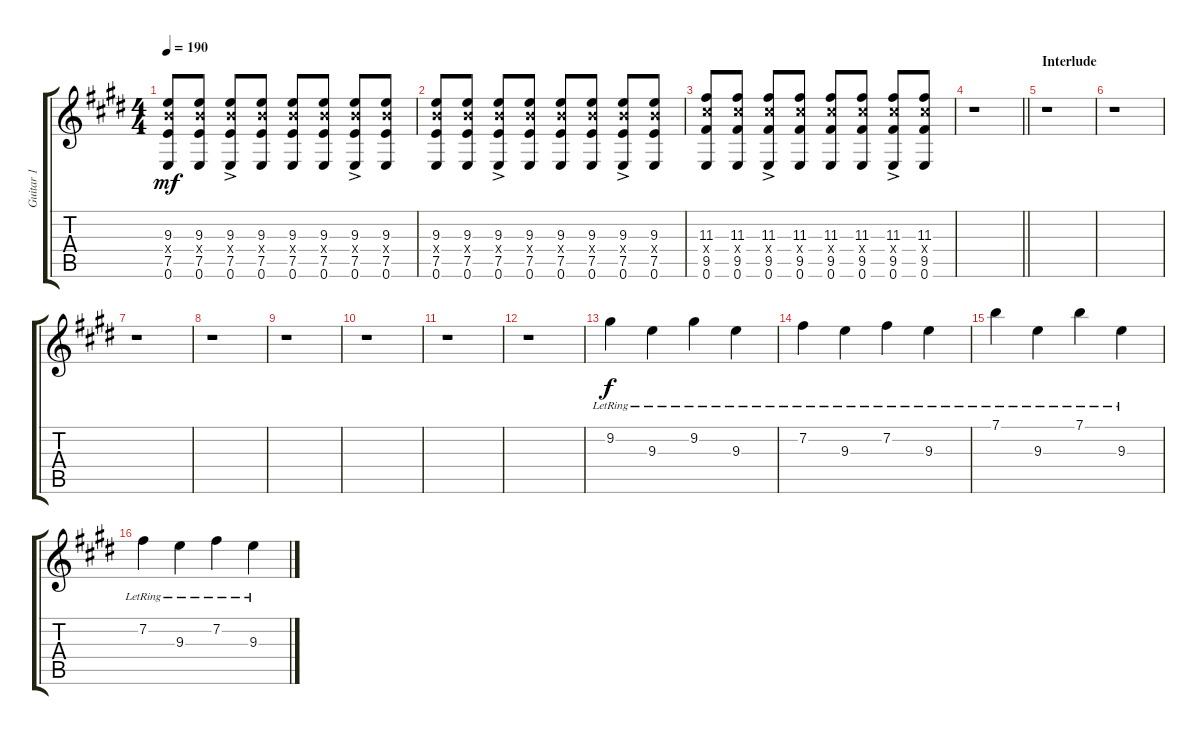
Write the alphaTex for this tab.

\track ("Guitar 1" "Guitar 1") {instrument electricguitarclean}
\staff {score tabs}
\tuning (E4 B3 G3 D3 A2 E2) {hide}
\ts (4 4)
\tempo 190
\clef g2
\ks e
(9.3 9.4{x} 7.5 0.6).8{dy mf} (9.3 9.4{x} 7.5 0.6).8 (9.3{ac} 9.4{ac x} 7.5{ac} 0.6{ac}).8 (9.3 9.4{x} 7.5 0.6).8 (9.3 9.4{x} 7.5 0.6).8 (9.3 9.4{x} 7.5 0.6).8 (9.3{ac} 9.4{ac x} 7.5{ac} 0.6{ac}).8 (9.3 9.4{x} 7.5 0.6).8 |
(9.3 9.4{x} 7.5 0.6).8 (9.3 9.4{x} 7.5 0.6).8 (9.3{ac} 9.4{ac x} 7.5{ac} 0.6{ac}).8 (9.3 9.4{x} 7.5 0.6).8 (9.3 9.4{x} 7.5 0.6).8 (9.3 9.4{x} 7.5 0.6).8 (9.3{ac} 9.4{ac x} 7.5{ac} 0.6{ac}).8 (9.3 9.4{x} 7.5 0.6).8 |
(11.3 11.4{x} 9.5 0.6).8 (11.3 11.4{x} 9.5 0.6).8 (11.3{ac} 11.4{ac x} 9.5{ac} 0.6{ac}).8 (11.3 11.4{x} 9.5 0.6).8 (11.3 11.4{x} 9.5 0.6).8 (11.3 11.4{x} 9.5 0.6).8 (11.3{ac} 11.4{ac x} 9.5{ac} 0.6{ac}).8 (11.3 11.4{x} 9.5 0.6).8 |
\barLineRight lightlight
r.1 |
\section ("" "Interlude")
r.1 |
r.1 |
r.1 |
r.1 |
r.1 |
r.1 |
r.1 |
r.1 |
9.2{lr}.4{dy f} 9.3{lr}.4 9.2{lr}.4 9.3{lr}.4 |
7.2{lr}.4 9.3{lr}.4 7.2{lr}.4 9.3{lr}.4 |
7.1{lr}.4 9.3{lr}.4 7.1{lr}.4 9.3{lr}.4 |
7.2{lr}.4 9.3{lr}.4 7.2{lr}.4 9.3{lr}.4
